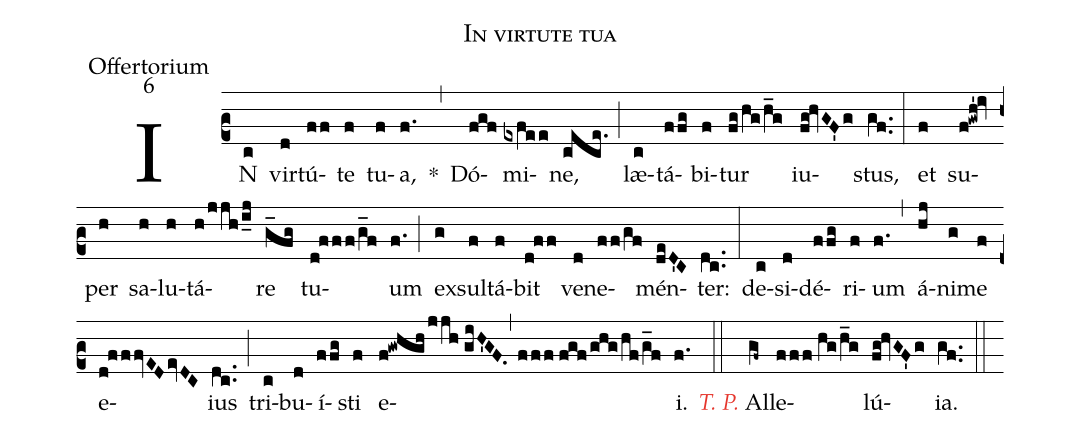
name:In virtute tua;
office-part:Offertorium;
mode:6;
%%
(c2) IN(c) vir(d)tú(ff)te(f) tu(f)a,(f.) *(,) Dó(fgf)mi(exfee)ne,(cece.) (;) læ(c)tá(ffg)bi(f)tur(fg!/hg!/h_g) iu(fg!hvGF'g)stus,(gf..) (:)
et(f) su(f!gwh'!iv)per(h) sa(h)lu(h)tá(h!/jjh!/i_j)re(g_fg) tu(d!fff!/g_f)um(f.) (;) ex(g)sul(f)tá(f)bit(d!ff) ve(d)ne(ff!/gf)mén(deD'C)ter:(dc..) (:)
de(c)si(d)dé(ffg)ri(f)um(f.) (,) á(hj)ni(g)me(f) e(d!fffvEDevDC)ius(dc..) (;) tri(c)bu(d)í(ffg)sti(f) e(f!gwhgh/jjh!//giH'GF.,fff!//fgf/ghg!/hf!/g_f)i.(f.) (::)

<i><c>T. P.</c></i> Al(gf~)le(fff!//hg/h_g)lú(fg!hvGF'g)ia.(gf..) (::)
